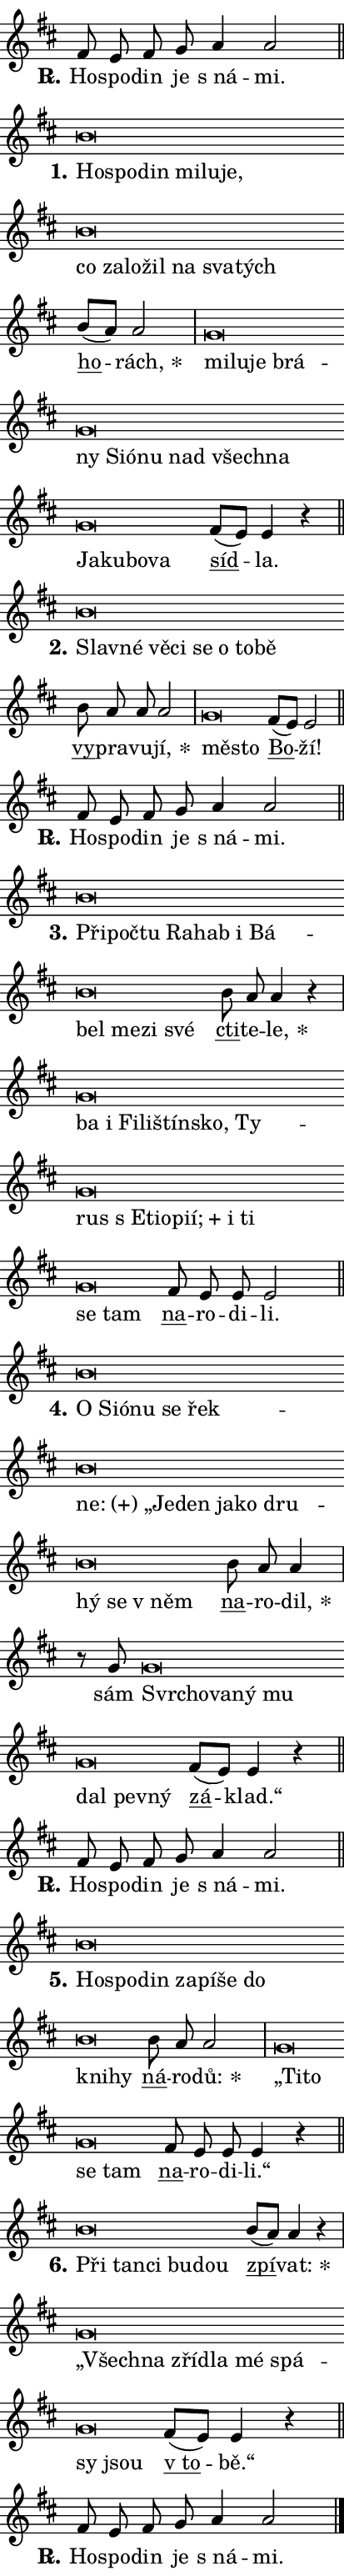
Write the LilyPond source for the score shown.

\version "2.22.1"
\header { tagline = "" }
\paper {
  indent = 0\cm
  top-margin = 0\cm
  right-margin = 0\cm
  bottom-margin = 0\cm
  left-margin = 0\cm
  paper-width = 7\cm
  page-breaking = #ly:one-page-breaking
  system-system-spacing.basic-distance = #11
  score-system-spacing.basic-distance = #11
  ragged-last = ##f
}


%% Author: Thomas Morley
%% https://lists.gnu.org/archive/html/lilypond-user/2020-05/msg00002.html
#(define (line-position grob)
"Returns position of @var[grob} in current system:
   @code{'start}, if at first time-step
   @code{'end}, if at last time-step
   @code{'middle} otherwise
"
  (let* ((col (ly:item-get-column grob))
         (ln (ly:grob-object col 'left-neighbor))
         (rn (ly:grob-object col 'right-neighbor))
         (col-to-check-left (if (ly:grob? ln) ln col))
         (col-to-check-right (if (ly:grob? rn) rn col))
         (break-dir-left
           (and
             (ly:grob-property col-to-check-left 'non-musical #f)
             (ly:item-break-dir col-to-check-left)))
         (break-dir-right
           (and
             (ly:grob-property col-to-check-right 'non-musical #f)
             (ly:item-break-dir col-to-check-right))))
        (cond ((eqv? 1 break-dir-left) 'start)
              ((eqv? -1 break-dir-right) 'end)
              (else 'middle))))

#(define (tranparent-at-line-position vctor)
  (lambda (grob)
  "Relying on @code{line-position} select the relevant enry from @var{vctor}.
Used to determine transparency,"
    (case (line-position grob)
      ((end) (not (vector-ref vctor 0)))
      ((middle) (not (vector-ref vctor 1)))
      ((start) (not (vector-ref vctor 2))))))

noteHeadBreakVisibility =
#(define-music-function (break-visibility)(vector?)
"Makes @code{NoteHead}s transparent relying on @var{break-visibility}"
#{
  \override NoteHead.transparent =
    #(tranparent-at-line-position break-visibility)
#})

#(define delete-ledgers-for-transparent-note-heads
  (lambda (grob)
    "Reads whether a @code{NoteHead} is transparent.
If so this @code{NoteHead} is removed from @code{'note-heads} from
@var{grob}, which is supposed to be @code{LedgerLineSpanner}.
As a result ledgers are not printed for this @code{NoteHead}"
    (let* ((nhds-array (ly:grob-object grob 'note-heads))
           (nhds-list
             (if (ly:grob-array? nhds-array)
                 (ly:grob-array->list nhds-array)
                 '()))
           ;; Relies on the transparent-property being done before
           ;; Staff.LedgerLineSpanner.after-line-breaking is executed.
           ;; This is fragile ...
           (to-keep
             (remove
               (lambda (nhd)
                 (ly:grob-property nhd 'transparent #f))
               nhds-list)))
      ;; TODO find a better method to iterate over grob-arrays, similiar
      ;; to filter/remove etc for lists
      ;; For now rebuilt from scratch
      (set! (ly:grob-object grob 'note-heads)  '())
      (for-each
        (lambda (nhd)
          (ly:pointer-group-interface::add-grob grob 'note-heads nhd))
        to-keep))))

hideNotes = {
  \noteHeadBreakVisibility #begin-of-line-visible
}
unHideNotes = {
  \noteHeadBreakVisibility #all-visible
}

% work-around for resetting accidentals
% https://lilypond.org/doc/v2.23/Documentation/notation/displaying-rhythms#unmetered-music
cadenzaMeasure = {
  \cadenzaOff
  \partial 1024 s1024
  \cadenzaOn
}

#(define-markup-command (accent layout props text) (markup?)
  "Underline accented syllable"
  (interpret-markup layout props
    #{\markup \override #'(offset . 4.3) \underline { #text }#}))

responsum = \markup \concat {
  "R" \hspace #-1.05 \path #0.1 #'((moveto 0 0.07) (lineto 0.9 0.8)) \hspace #0.05 "."
}

\layout {
    \context {
        \Staff
        \remove "Time_signature_engraver"
        \override LedgerLineSpanner.after-line-breaking = #delete-ledgers-for-transparent-note-heads
    }
    \context {
        \Voice {
            \override NoteHead.output-attributes = #'((class . "notehead"))
            \override Hairpin.height = #0.55
        }
    }
    \context {
        \Lyrics {
            \override StanzaNumber.output-attributes = #'((class . "stanzanumber"))
            \override LyricSpace.minimum-distance = #0.9
            \override LyricText.font-name = #"TeX Gyre Schola"
            \override LyricText.font-size = 1
            \override StanzaNumber.font-name = #"TeX Gyre Schola Bold"
            \override StanzaNumber.font-size = 1
        }
    }
}

% magnetic-lyrics.ily
%
%   written by
%     Jean Abou Samra <jean@abou-samra.fr>
%     Werner Lemberg <wl@gnu.org>
%
%   adapted by
%     Jiri Hon <jiri.hon@gmail.com>
%
% Version 2022-Apr-15

% https://www.mail-archive.com/lilypond-user@gnu.org/msg149350.html

#(define (Left_hyphen_pointer_engraver context)
   "Collect syllable-hyphen-syllable occurrences in lyrics and store
them in properties.  This engraver only looks to the left.  For
example, if the lyrics input is @code{foo -- bar}, it does the
following.

@itemize @bullet
@item
Set the @code{text} property of the @code{LyricHyphen} grob between
@q{foo} and @q{bar} to @code{foo}.

@item
Set the @code{left-hyphen} property of the @code{LyricText} grob with
text @q{foo} to the @code{LyricHyphen} grob between @q{foo} and
@q{bar}.
@end itemize

Use this auxiliary engraver in combination with the
@code{lyric-@/text::@/apply-@/magnetic-@/offset!} hook."
   (let ((hyphen #f)
         (text #f))
     (make-engraver
      (acknowledgers
       ((lyric-syllable-interface engraver grob source-engraver)
        (set! text grob)))
      (end-acknowledgers
       ((lyric-hyphen-interface engraver grob source-engraver)
        ;(when (not (grob::has-interface grob 'lyric-space-interface))
          (set! hyphen grob)));)
      ((stop-translation-timestep engraver)
       (when (and text hyphen)
         (ly:grob-set-object! text 'left-hyphen hyphen))
       (set! text #f)
       (set! hyphen #f)))))

#(define (lyric-text::apply-magnetic-offset! grob)
   "If the space between two syllables is less than the value in
property @code{LyricText@/.details@/.squash-threshold}, move the right
syllable to the left so that it gets concatenated with the left
syllable.

Use this function as a hook for
@code{LyricText@/.after-@/line-@/breaking} if the
@code{Left_@/hyphen_@/pointer_@/engraver} is active."
   (let ((hyphen (ly:grob-object grob 'left-hyphen #f)))
     (when hyphen
       (let ((left-text (ly:spanner-bound hyphen LEFT)))
         (when (grob::has-interface left-text 'lyric-syllable-interface)
           (let* ((common (ly:grob-common-refpoint grob left-text X))
                  (this-x-ext (ly:grob-extent grob common X))
                  (left-x-ext
                   (begin
                     ;; Trigger magnetism for left-text.
                     (ly:grob-property left-text 'after-line-breaking)
                     (ly:grob-extent left-text common X)))
                  ;; `delta` is the gap width between two syllables.
                  (delta (- (interval-start this-x-ext)
                            (interval-end left-x-ext)))
                  (details (ly:grob-property grob 'details))
                  (threshold (assoc-get 'squash-threshold details 0.2)))
             (when (< delta threshold)
               (let* (;; We have to manipulate the input text so that
                      ;; ligatures crossing syllable boundaries are not
                      ;; disabled.  For languages based on the Latin
                      ;; script this is essentially a beautification.
                      ;; However, for non-Western scripts it can be a
                      ;; necessity.
                      (lt (ly:grob-property left-text 'text))
                      (rt (ly:grob-property grob 'text))
                      (is-space (grob::has-interface hyphen 'lyric-space-interface))
                      (space (if is-space " " ""))
                      (space-markup (grob-interpret-markup grob " "))
                      (space-size (interval-length (ly:stencil-extent space-markup X)))
                      (extra-delta (if is-space space-size 0))
                      ;; Append new syllable.
                      (ltrt-space (if (and (string? lt) (string? rt))
                                (string-append lt space rt)
                                (make-concat-markup (list lt space rt))))
                      ;; Right-align `ltrt` to the right side.
                      (ltrt-space-markup (grob-interpret-markup
                               grob
                               (make-translate-markup
                                (cons (interval-length this-x-ext) 0)
                                (make-right-align-markup ltrt-space)))))
                 (begin
                   ;; Don't print `left-text`.
                   (ly:grob-set-property! left-text 'stencil #f)
                   ;; Set text and stencil (which holds all collected
                   ;; syllables so far) and shift it to the left.
                   (ly:grob-set-property! grob 'text ltrt-space)
                   (ly:grob-set-property! grob 'stencil ltrt-space-markup)
                   (ly:grob-translate-axis! grob (- (- delta extra-delta)) X))))))))))


#(define (lyric-hyphen::displace-bounds-first grob)
   ;; Make very sure this callback isn't triggered too early.
   (let ((left (ly:spanner-bound grob LEFT))
         (right (ly:spanner-bound grob RIGHT)))
     (ly:grob-property left 'after-line-breaking)
     (ly:grob-property right 'after-line-breaking)
     (ly:lyric-hyphen::print grob)))

squashThreshold = #0.4

\layout {
  \context {
    \Lyrics
    \consists #Left_hyphen_pointer_engraver
    \override LyricText.after-line-breaking =
      #lyric-text::apply-magnetic-offset!
    \override LyricHyphen.stencil = #lyric-hyphen::displace-bounds-first
    \override LyricText.details.squash-threshold = \squashThreshold
    \override LyricHyphen.minimum-distance = 0
    \override LyricHyphen.minimum-length = \squashThreshold
  }
}

squash = \override LyricText.details.squash-threshold = 9999
unSquash = \override LyricText.details.squash-threshold = \squashThreshold

left = \override LyricText.self-alignment-X = #LEFT
unLeft = \revert LyricText.self-alignment-X

starOffset = #(lambda (grob) 
                (let ((x_offset (ly:self-alignment-interface::aligned-on-x-parent grob)))
                  (if (= x_offset 0) 0 (+ x_offset 1.2))))

star = #(define-music-function (syllable)(string?)
"Append star separator at the end of a syllable"
#{
  \once \override LyricText.X-offset = #starOffset
  \lyricmode { \markup {
    #syllable
    \override #'((font-name . "TeX Gyre Schola Bold")) \hspace #0.2 \lower #0.65 \larger "*"
  } }
#})

starAccent = #(define-music-function (syllable)(string?)
"Append star separator at the end of a syllable and make accent"
#{
  \once \override LyricText.X-offset = #starOffset
  \lyricmode { \markup {
    \accent #syllable
    \override #'((font-name . "TeX Gyre Schola Bold")) \hspace #0.2 \lower #0.65 \larger "*"
  } }
#})

breath = #(define-music-function (syllable)(string?)
"Append breathing indicator at the end of a syllable"
#{
  \lyricmode { \markup { #syllable "+" } }
#})

optionalBreath = #(define-music-function (syllable)(string?)
"Append optional breathing indicator at the end of a syllable"
#{
  \lyricmode { \markup { #syllable "(+)" } }
#})


\score {
    <<
        \new Voice = "melody" { \cadenzaOn \key d \major \relative { fis'8 e fis g a4 a2 \cadenzaMeasure \bar "||" \break }
\relative { b'\breve*1/16 \hideNotes \breve*1/16 \bar "" \breve*1/16 \bar "" \breve*1/16 \bar "" \breve*1/16 \bar "" \breve*1/16 \bar "" \breve*1/16 \bar "" \breve*1/16 \bar "" \breve*1/16 \bar "" \breve*1/16 \bar "" \breve*1/16 \bar "" \breve*1/16 \breve*1/16 \bar "" \unHideNotes \bar "" b8[( a)] a2 \cadenzaMeasure \bar "|" g\breve*1/16 \hideNotes \breve*1/16 \bar "" \breve*1/16 \bar "" \breve*1/16 \bar "" \breve*1/16 \bar "" \breve*1/16 \bar "" \breve*1/16 \bar "" \breve*1/16 \bar "" \breve*1/16 \bar "" \breve*1/16 \bar "" \breve*1/16 \bar "" \breve*1/16 \bar "" \breve*1/16 \bar "" \breve*1/16 \breve*1/16 \bar "" \unHideNotes \bar "" fis8[( e)] e4 r \cadenzaMeasure \bar "||" \break }
\relative { b'\breve*1/16 \hideNotes \breve*1/16 \bar "" \breve*1/16 \bar "" \breve*1/16 \bar "" \breve*1/16 \bar "" \breve*1/16 \bar "" \breve*1/16 \breve*1/16 \bar "" \unHideNotes \bar "" b8 a a a2 \cadenzaMeasure \bar "|" g\breve*1/16 \hideNotes \breve*1/16 \bar "" \unHideNotes \bar "" fis8[( e)] e2 \cadenzaMeasure \bar "||" \break }
\relative { fis'8 e fis g a4 a2 \cadenzaMeasure \bar "||" \break }
\relative { b'\breve*1/16 \hideNotes \breve*1/16 \bar "" \breve*1/16 \bar "" \breve*1/16 \bar "" \breve*1/16 \bar "" \breve*1/16 \bar "" \breve*1/16 \bar "" \breve*1/16 \bar "" \breve*1/16 \bar "" \breve*1/16 \breve*1/16 \bar "" \unHideNotes \bar "" b8 a a4 r \cadenzaMeasure \bar "|" g\breve*1/16 \hideNotes \breve*1/16 \bar "" \breve*1/16 \bar "" \breve*1/16 \bar "" \breve*1/16 \bar "" \breve*1/16 \bar "" \breve*1/16 \bar "" \breve*1/16 \bar "" \breve*1/16 \bar "" \breve*1/16 \bar "" \breve*1/16 \bar "" \breve*1/16 \bar "" \breve*1/16 \bar "" \breve*1/16 \breve*1/16 \bar "" \unHideNotes \bar "" fis8 e e e2 \cadenzaMeasure \bar "||" \break }
\relative { b'\breve*1/16 \hideNotes \breve*1/16 \bar "" \breve*1/16 \bar "" \breve*1/16 \bar "" \breve*1/16 \bar "" \breve*1/16 \bar "" \breve*1/16 \bar "" \breve*1/16 \bar "" \breve*1/16 \bar "" \breve*1/16 \bar "" \breve*1/16 \bar "" \breve*1/16 \bar "" \breve*1/16 \bar "" \breve*1/16 \breve*1/16 \bar "" \unHideNotes \bar "" b8 a a4 \cadenzaMeasure \bar "|" r8 g8 g\breve*1/16 \hideNotes \breve*1/16 \bar "" \breve*1/16 \bar "" \breve*1/16 \bar "" \breve*1/16 \bar "" \breve*1/16 \bar "" \breve*1/16 \breve*1/16 \bar "" \unHideNotes \bar "" fis8[( e)] e4 r \cadenzaMeasure \bar "||" \break }
\relative { fis'8 e fis g a4 a2 \cadenzaMeasure \bar "||" \break }
\relative { b'\breve*1/16 \hideNotes \breve*1/16 \bar "" \breve*1/16 \bar "" \breve*1/16 \bar "" \breve*1/16 \bar "" \breve*1/16 \bar "" \breve*1/16 \bar "" \breve*1/16 \breve*1/16 \bar "" \unHideNotes \bar "" b8 a a2 \cadenzaMeasure \bar "|" g\breve*1/16 \hideNotes \breve*1/16 \bar "" \breve*1/16 \breve*1/16 \bar "" \unHideNotes \bar "" fis8 e e e4 r \cadenzaMeasure \bar "||" \break }
\relative { b'\breve*1/16 \hideNotes \breve*1/16 \bar "" \breve*1/16 \bar "" \breve*1/16 \breve*1/16 \bar "" \unHideNotes \bar "" b8[( a)] a4 r \cadenzaMeasure \bar "|" g\breve*1/16 \hideNotes \breve*1/16 \bar "" \breve*1/16 \bar "" \breve*1/16 \bar "" \breve*1/16 \bar "" \breve*1/16 \bar "" \breve*1/16 \breve*1/16 \bar "" \unHideNotes \bar "" fis8[( e)] e4 r \cadenzaMeasure \bar "||" \break }
\relative { fis'8 e fis g a4 a2 \cadenzaMeasure \bar "||" \break } \bar "|." }
        \new Lyrics \lyricsto "melody" { \lyricmode { \set stanza = \responsum
Ho -- spo -- din je "s ná" -- mi.
\set stanza = "1."
\left Ho -- \squash spo -- din mi -- lu -- je, co za -- lo -- žil na sva -- tých \unLeft \unSquash \markup \accent ho -- \star rách, \left mi -- \squash lu -- je brá -- ny Si -- ó -- nu nad všech -- na Ja -- ku -- bo -- va \unLeft \unSquash \markup \accent síd -- la.
\set stanza = "2."
\left Slav -- \squash né vě -- ci se o to -- bě \unLeft \unSquash \markup \accent vy -- pra -- vu -- \star jí, \left mě -- \squash sto \unLeft \unSquash \markup \accent Bo -- ží!
\set stanza = \responsum
Ho -- spo -- din je "s ná" -- mi.
\set stanza = "3."
\left Při -- \squash poč -- tu Ra -- hab i Bá -- bel me -- zi své \unLeft \unSquash \markup \accent cti -- te -- \star le, \left ba \squash i Fi -- li -- štín -- sko, Ty -- rus "s E" -- tio -- \breath "pií;" i ti se tam \unLeft \unSquash \markup \accent na -- ro -- di -- li.
\set stanza = "4."
\left O \squash Si -- ó -- nu se řek -- \optionalBreath ne: „Je -- den ja -- ko dru -- hý se "v něm" \unLeft \unSquash \markup \accent na -- ro -- \star dil, sám \left Svr -- \squash cho -- va -- ný mu dal pev -- ný \unLeft \unSquash \markup \accent zá -- klad.“
\set stanza = \responsum
Ho -- spo -- din je "s ná" -- mi.
\set stanza = "5."
\left Ho -- \squash spo -- din za -- pí -- še do kni -- hy \unLeft \unSquash \markup \accent ná -- ro -- \star dů: \left „Ti -- \squash to se tam \unLeft \unSquash \markup \accent na -- ro -- di -- li.“
\set stanza = "6."
\left Při \squash tan -- ci bu -- dou \unLeft \unSquash \markup \accent zpí -- \star vat: \left „Všech -- \squash na zříd -- la mé spá -- sy jsou \unLeft \unSquash \markup \accent "v to" -- bě.“
\set stanza = \responsum
Ho -- spo -- din je "s ná" -- mi. } }
    >>
    \layout {}
}
